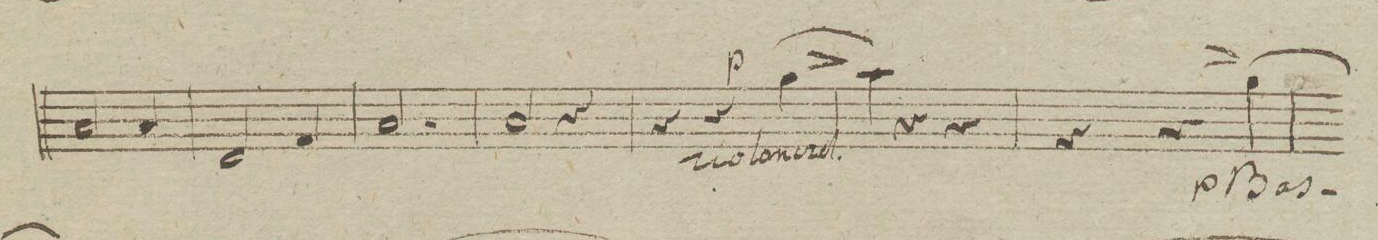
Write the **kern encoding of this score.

**kern	**dynam
*I"Basso	*
*clefF4	*
*k[]	*
*M3/4	*
2C/	.
4C/	.
=141	=141
2FF/	.
4AA/	.
=142	=142
2.C/	.
=143	=143
2C/	.
4r	.
=144	=144
4r	.
4r	p
(4B^\	.
=145	=145
4c\)	.
4r	.
4r	.
=146	=146
4r	.
4r	.
.	p
(4B^\	.
=147	=147
*-	*-
